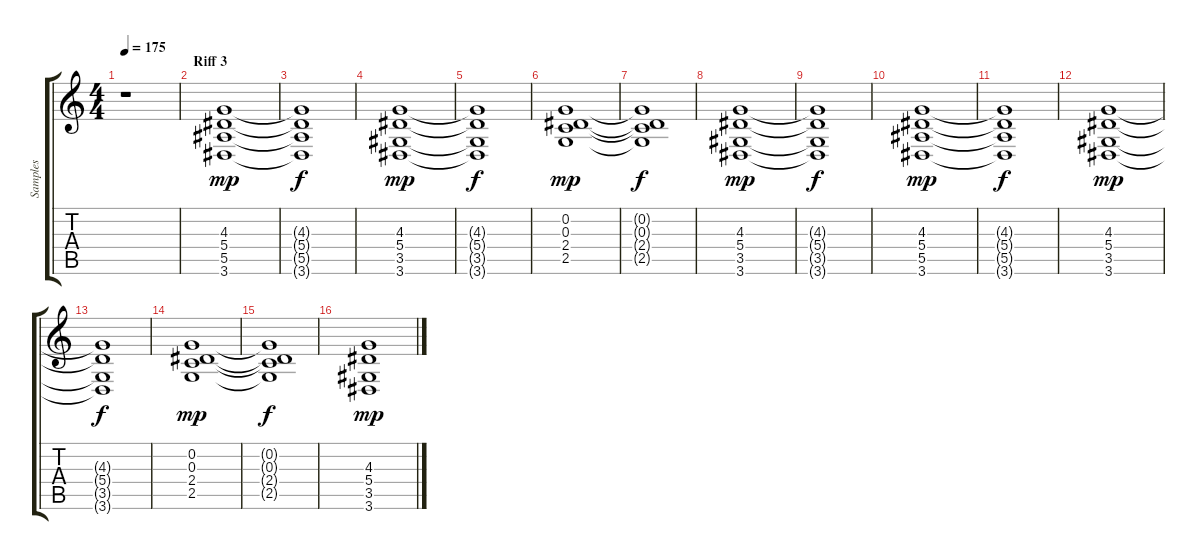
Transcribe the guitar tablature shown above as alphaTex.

\track ("Samples" "Samples") {instrument synthstrings1}
\staff {score tabs}
\tuning (C5 G4 Eb4 Bb3 F3 C3) {hide}
\ts (4 4)
\tempo 175
\clef g2
\ks c
r.1{dy f} |
\section ("" "Riff 3")
(4.3 5.4 5.5 3.6).1{dy mp} |
(4.3{t} 5.4{t} 5.5{t} 3.6{t}).1{dy f} |
(4.3 5.4 3.5 3.6).1{dy mp} |
(4.3{t} 5.4{t} 3.5{t} 3.6{t}).1{dy f} |
(0.2 0.3 2.4 2.5).1{dy mp} |
(0.2{t} 0.3{t} 2.4{t} 2.5{t}).1{dy f} |
(4.3 5.4 3.5 3.6).1{dy mp} |
(4.3{t} 5.4{t} 3.5{t} 3.6{t}).1{dy f} |
(4.3 5.4 5.5 3.6).1{dy mp} |
(4.3{t} 5.4{t} 5.5{t} 3.6{t}).1{dy f} |
(4.3 5.4 3.5 3.6).1{dy mp} |
(4.3{t} 5.4{t} 3.5{t} 3.6{t}).1{dy f} |
(0.2 0.3 2.4 2.5).1{dy mp} |
(0.2{t} 0.3{t} 2.4{t} 2.5{t}).1{dy f} |
(4.3 5.4 3.5 3.6).1{dy mp}
